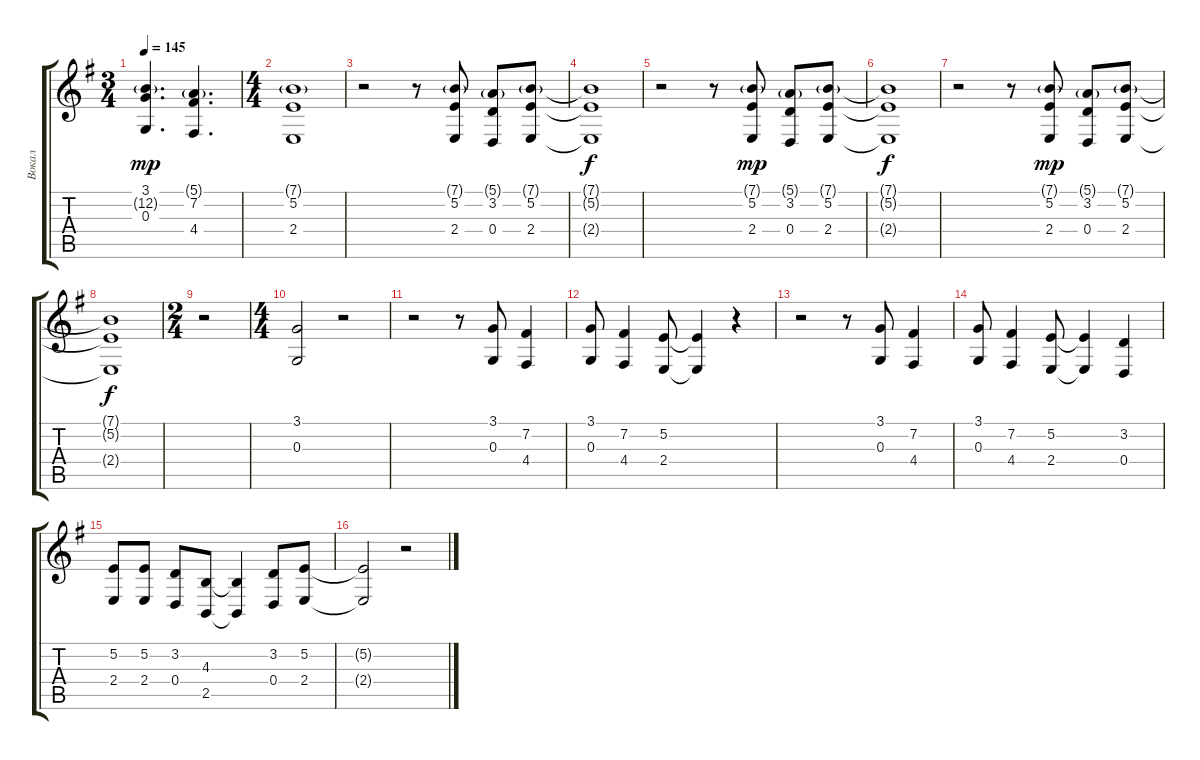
\track ("Вокал" "Вокал") {instrument drawbarorgan}
\staff {score tabs}
\tuning (E4 B3 G3 D3 A2 E2) {hide}
\ts (3 4)
\tempo 145
\clef g2
\ks g
(3.1 12.2{g} 0.3).4{d dy mp} (5.1{g} 7.2 4.4).4{d} |
\ts (4 4)
(7.1{g} 5.2 2.4).1 |
r.2 r.8 (7.1{g} 5.2 2.4).8 (5.1{g} 3.2 0.4).8 (7.1{g} 5.2 2.4).8 |
(7.1{t} 5.2{t} 2.4{t}).1{dy f} |
r.2 r.8 (7.1{g} 5.2 2.4).8{dy mp} (5.1{g} 3.2 0.4).8 (7.1{g} 5.2 2.4).8 |
(7.1{t} 5.2{t} 2.4{t}).1{dy f} |
r.2 r.8 (7.1{g} 5.2 2.4).8{dy mp} (5.1{g} 3.2 0.4).8 (7.1{g} 5.2 2.4).8 |
(7.1{t} 5.2{t} 2.4{t}).1{dy f} |
\ts (2 4)
r.2 |
\ts (4 4)
(3.1 0.3).2 r.2 |
r.2 r.8 (3.1 0.3).8 (7.2 4.4).4 |
(3.1 0.3).8 (7.2 4.4).4 (5.2 2.4).8 (5.2{t} 2.4{t}).4 r.4 |
r.2 r.8 (3.1 0.3).8 (7.2 4.4).4 |
(3.1 0.3).8 (7.2 4.4).4 (5.2 2.4).8 (5.2{t} 2.4{t}).4 (3.2 0.4).4 |
(5.2 2.4).8 (5.2 2.4).8 (3.2 0.4).8 (4.3 2.5).8 (4.3{t} 2.5{t}).4 (3.2 0.4).8 (5.2 2.4).8 |
(5.2{t} 2.4{t}).2 r.2
